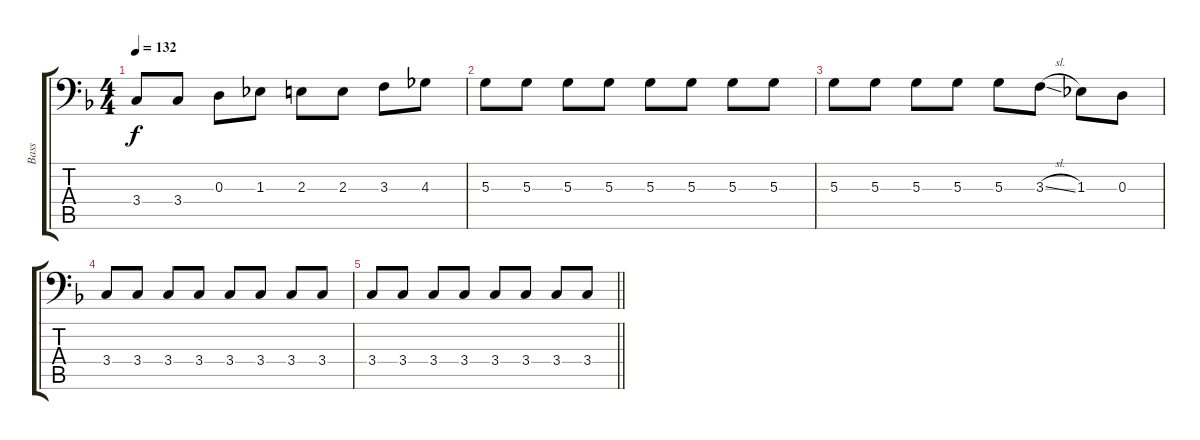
\track ("Bass" "Bass") {instrument electricbassfinger}
\staff {score tabs}
\tuning (C3 G2 D2 A1 E1 B0) {hide}
\ts (4 4)
\tempo 132
\clef f4
\ks f
3.4.8{dy f} 3.4.8 0.3.8 1.3.8 2.3.8 2.3.8 3.3.8 4.3.8 |
5.3.8 5.3.8 5.3.8 5.3.8 5.3.8 5.3.8 5.3.8 5.3.8 |
5.3.8 5.3.8 5.3.8 5.3.8 5.3.8 3.3{sl}.8 1.3.8 0.3.8 |
3.4.8 3.4.8 3.4.8 3.4.8 3.4.8 3.4.8 3.4.8 3.4.8 |
\barLineRight lightlight
3.4.8 3.4.8 3.4.8 3.4.8 3.4.8 3.4.8 3.4.8 3.4.8
